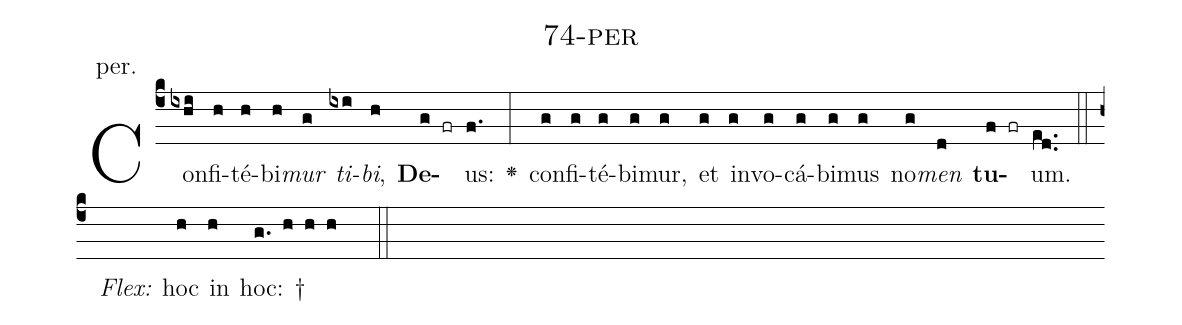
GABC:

name: 74-per;
annotation: per.;
%%
(c4)Con(ixhi)fi(h)té(h)bi(h)<i>mur</i>(g) <i>ti</i>(ixi)<i>bi</i>,(h) <b>De</b>(g fr)us:(f.) <v>\greheightstar</v>(:) con(g)fi(g)té(g)bi(g)mur,(g) et(g) in(g)vo(g)cá(g)bi(g)mus(g) no(g)<i>men</i>(d) <b>tu</b>(f fr)um.(ed..) (::)
<i>Flex:</i>()  hoc(h) in(h) hoc: †(g. h h h  ::)

%E(g) u(g) o(g) u(d) a(f) e.(ed..) (::)
